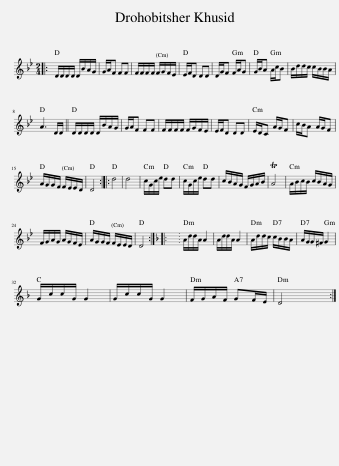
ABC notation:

X:1
L:1/8
M:2/4
I:linebreak $
K:Bb
V:1 treble
V:1
|: D/D/D/D/ D/B/A/G/ | G/A/F FF | F/F/F/F/ F/G/F/E/ | E/F/D DD | D/G/F F/A/G | %5
 G/B/A A/c/B | B/d/d/c/ c/B/B/A/ |$ A3 D/D/ || D/D/D/D/ D/B/A/G/ | G/A/F FF | %10
 F/F/F/F/ F/G/F/E/ | E/F/D DD | E/D/C A/G/F | c/B/A A/G/F |$ A/G/G/F/ F/E/E/D/ | %15
 D4 :: d4 | d4 | c/G/c/e/ dd | c/G/c/e/ dd | %20
 c/B/A/G/ F/G/A/B/ | TA4 | A/B/c/B/ c/B/A/G/ |$ F/G/A/G/ A/G/F/E/ | A/G/G/F/ F/E/E/D/ | %25
 D4 ::[K:Dmin] x4 | A/d/d/A/ A2 | A/d/d/A/ A2 | A/d/d/c/ c/B/B/A/ | %30
 A/G/G/^F/ G2 |$ G/c/c/G/ G2 | G/c/c/G/ G2 | F/G/A/F/ GF/E/ | D4 :| %35
